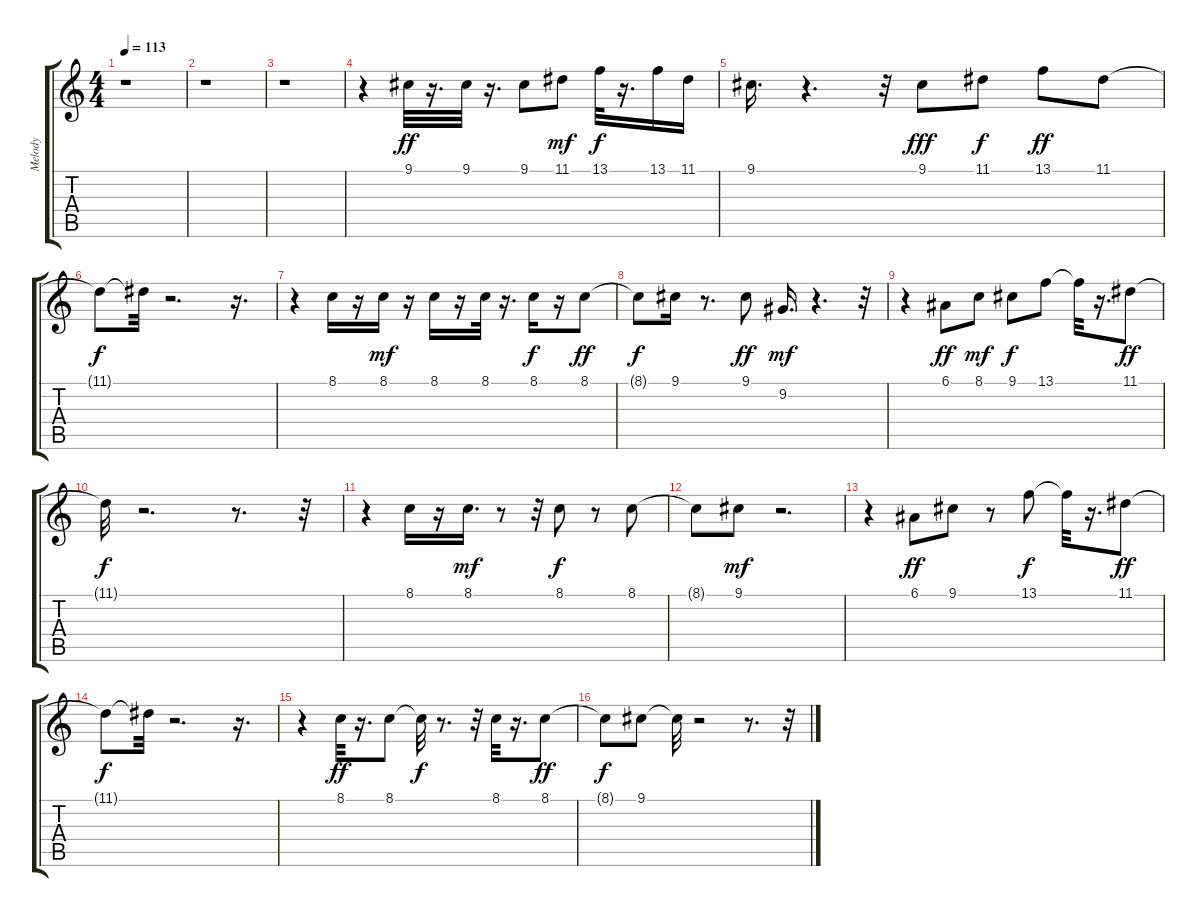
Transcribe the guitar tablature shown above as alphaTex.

\track ("Melody " "Melody ") {instrument vibraphone}
\staff {score tabs}
\tuning (E4 B3 G3 D3 A2 E2) {hide}
\ts (4 4)
\tempo 113
\clef g2
\ks c
r.1{dy f} |
r.1 |
r.1 |
r.4 9.1.32{dy ff} r.16{d} 9.1.32 r.16{d} 9.1.8 11.1.8{dy mf} 13.1.32{dy f} r.16{d} 13.1.16 11.1.16 |
9.1.16{d} r.4{d} r.32 9.1.8{dy fff} 11.1.8{dy f} 13.1.8{dy ff} 11.1.8 |
11.1{t}.8{dy f} 11.1{t}.32 r.2{d} r.16{d} |
r.4 8.1.16 r.16 8.1.16{dy mf} r.16 8.1.16 r.16 8.1.32 r.16{d} 8.1.16{dy f} r.16 8.1.8{dy ff} |
8.1{t}.8{dy f} 9.1.16 r.8{d} 9.1.8{dy ff} 9.2.16{d dy mf} r.4{d} r.32 |
r.4 6.1.8{dy ff} 8.1.8{dy mf} 9.1.8{dy f} 13.1.8 13.1{t}.32 r.16{d} 11.1.8{dy ff} |
11.1{t}.32{dy f} r.2{d} r.8{d} r.32 |
r.4 8.1.16 r.16 8.1.16{d dy mf} r.8 r.32 8.1.8{dy f} r.8 8.1.8 |
8.1{t}.8 9.1.8{dy mf} r.2{d} |
r.4 6.1.8{dy ff} 9.1.8 r.8 13.1.8{dy f} 13.1{t}.32 r.16{d} 11.1.8{dy ff} |
11.1{t}.8{dy f} 11.1{t}.32 r.2{d} r.16{d} |
r.4 8.1.32{dy ff} r.16{d} 8.1.8 8.1{t}.32{dy f} r.8{d} r.32 8.1.32 r.16{d} 8.1.8{dy ff} |
8.1{t}.8{dy f} 9.1.8 9.1{t}.32 r.2 r.8{d} r.32
